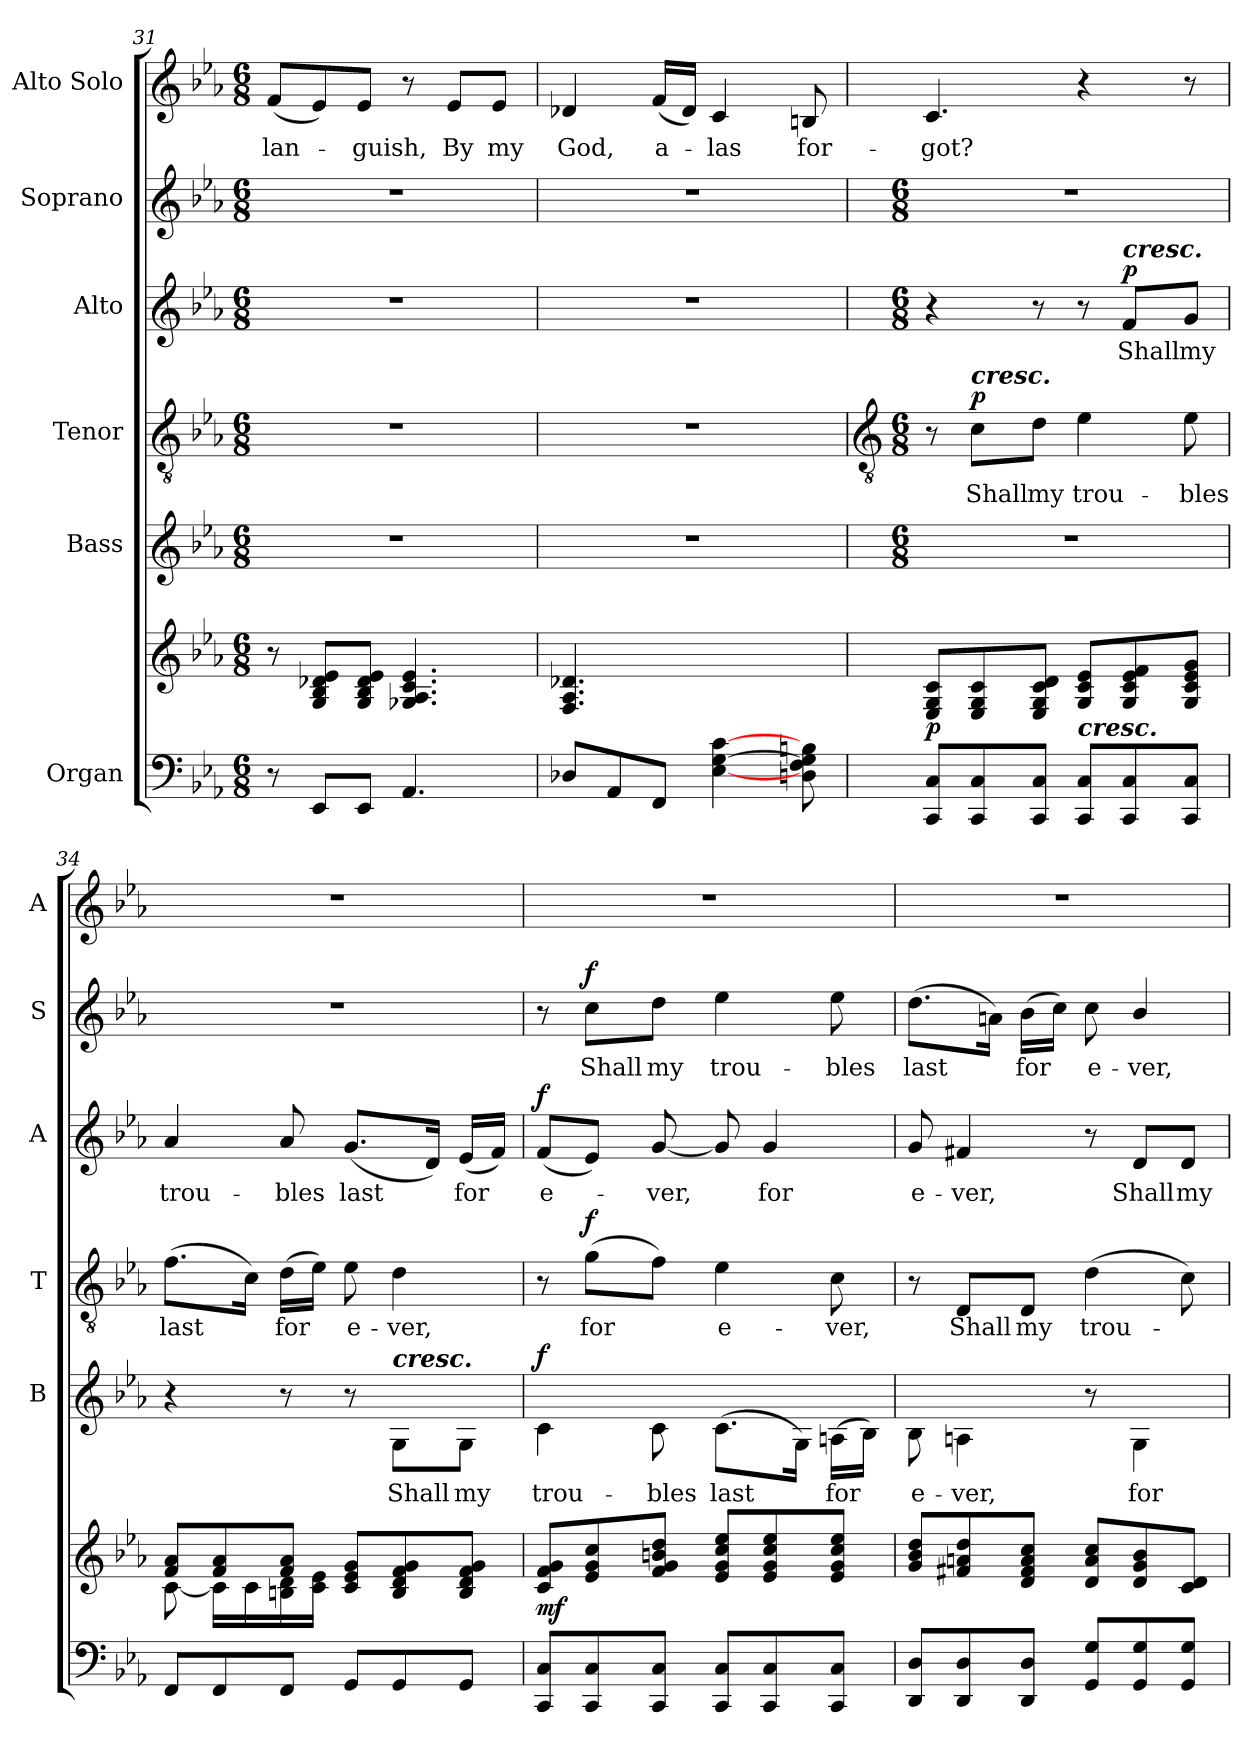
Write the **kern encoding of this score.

**kern	**kern	**dynam	**kern	**text	**dynam	**kern	**text	**dynam	**kern	**text	**dynam	**kern	**text	**dynam	**kern	**text
*part6	*part6	*part6	*part5	*part5	*part5	*part4	*part4	*part4	*part3	*part3	*part3	*part2	*part2	*part2	*part1	*part1
*staff7	*staff6	*staff6/7	*staff5	*staff5	*staff5	*staff4	*staff4	*staff4	*staff3	*staff3	*staff3	*staff2	*staff2	*staff2	*staff1	*staff1
*I"Organ	*	*	*I"Bass	*	*	*I"Tenor	*	*	*I"Alto	*	*	*I"Soprano	*	*	*I"Alto Solo	*
*	*	*	*I'B	*	*	*I'T	*	*	*I'A	*	*	*I'S	*	*	*I'A	*
*clefF4	*clefG2	*	*clefG2	*	*	*clefGv2	*	*	*clefG2	*	*	*clefG2	*	*	*clefG2	*
*k[b-e-a-]	*k[b-e-a-]	*	*k[b-e-a-]	*	*	*k[b-e-a-]	*	*	*k[b-e-a-]	*	*	*k[b-e-a-]	*	*	*k[b-e-a-]	*
*E-:	*E-:	*	*E-:	*	*	*E-:	*	*	*E-:	*	*	*E-:	*	*	*E-:	*
*M6/8	*M6/8	*	*M6/8	*	*	*M6/8	*	*	*M6/8	*	*	*M6/8	*	*	*M6/8	*
=31	=31	=31	=31	=31	=31	=31	=31	=31	=31	=31	=31	=31	=31	=31	=31	=31
!	!	!	!	!	!	!	!	!	!	!	!	!	!	!	!	!LO:LY:b
8r	8r	.	2.r	.	.	2.r	.	.	2.r	.	.	2.r	.	.	(<8f/L	lan-
8EE-/L	8G/ 8B-/ 8d-X/ 8e-/L	.	.	.	.	.	.	.	.	.	.	.	.	.	8e-/)	.
!	!	!	!	!	!	!	!	!	!	!	!	!	!	!	!	!LO:LY:b
8EE-/J	8G/ 8B-/ 8d-/ 8e-/J	.	.	.	.	.	.	.	.	.	.	.	.	.	8e-/J	guish,
4.AA-/	4.G-X/ 4.A-/ 4.c/ 4.e-/	.	.	.	.	.	.	.	.	.	.	.	.	.	8r	.
!	!	!	!	!	!	!	!	!	!	!	!	!	!	!	!	!LO:LY:b
.	.	.	.	.	.	.	.	.	.	.	.	.	.	.	8e-/L	By
!	!	!	!	!	!	!	!	!	!	!	!	!	!	!	!	!LO:LY:b
.	.	.	.	.	.	.	.	.	.	.	.	.	.	.	8e-/J	my
=32	=32	=32	=32	=32	=32	=32	=32	=32	=32	=32	=32	=32	=32	=32	=32	=32
!	!	!	!	!	!	!	!	!	!	!	!	!	!	!	!	!LO:LY:b
8D-X/L	4.F/ 4.A-/ 4.d-X/	.	2.r	.	.	2.r	.	.	2.r	.	.	2.r	.	.	4d-X/	God,
8AA-/	.	.	.	.	.	.	.	.	.	.	.	.	.	.	.	.
!	!	!	!	!	!	!	!	!	!	!	!	!	!	!	!	!LO:LY:b
8FF/J	.	.	.	.	.	.	.	.	.	.	.	.	.	.	(<16f/LL	a-
.	.	.	.	.	.	.	.	.	.	.	.	.	.	.	16d-/JJ)	.
!	!	!	!	!	!	!	!	!	!	!	!	!	!	!	!	!LO:LY:b
[4E-\ [4G\ [4c\	8ryy	.	.	.	.	.	.	.	.	.	.	.	.	.	4c/	las
.	4ryy	.	.	.	.	.	.	.	.	.	.	.	.	.	.	.
!	!	!	!	!	!	!	!	!	!	!	!	!	!	!	!	!LO:LY:b
8Dn\ 8F\ 8G\] 8Bn\	.	.	.	.	.	.	.	.	.	.	.	.	.	.	8Bn/	for-
!!LO:PB:g=z
=33	=33	=33	=33	=33	=33	=33	=33	=33	=33	=33	=33	=33	=33	=33	=33	=33
*	*	*	*	*	*	*clefGv2	*	*	*	*	*	*	*	*	*	*
*	*	*	*M6/8	*	*	*M6/8	*	*	*M6/8	*	*	*M6/8	*	*	*	*
*	*^	*	*	*	*	*	*	*	*	*	*	*	*	*	*	*
!	!	!	!LO:DY:b	!	!	!	!	!	!	!	!	!	!	!	!	!	!LO:LY:b
8CC/ 8C/L	8E-/ 8G/ 8c/L	2ryy	p	2.r	.	.	8r	.	.	4r	.	.	2.r	.	.	4.c/	-got?
!	!	!	!	!	!	!	!LO:TX:a:Bi:t=cresc.	!	!	!	!	!	!	!	!	!	!
!	!	!	!	!	!	!	!	!LO:LY:b	!LO:DY:b	!	!	!	!	!	!	!	!
8CC/ 8C/	8E-/ 8G/ 8c/	.	.	.	.	.	8c\L	Shall	p	.	.	.	.	.	.	.	.
!	!	!	!	!	!	!	!	!LO:LY:b	!	!	!	!	!	!	!	!	!
8CC/ 8C/J	8E-/ 8G/ 8c/ 8d/J	.	.	.	.	.	8d\J	my	.	8r	.	.	.	.	.	.	.
!LO:TX:a:Bi:t=cresc.	!	!	!	!	!	!	!	!	!	!	!	!	!	!	!	!	!
!	!	!	!	!	!	!	!	!LO:LY:b	!	!	!	!	!	!	!	!	!
8CC/ 8C/L	8G/ 8c/ 8e-/L	.	.	.	.	.	4e-\	trou-	.	8r	.	.	.	.	.	4r	.
!	!	!	!	!	!	!	!	!	!	!LO:TX:a:Bi:t=cresc.	!	!	!	!	!	!	!
!	!	!	!	!	!	!	!	!	!	!	!LO:LY:b	!LO:DY:b	!	!	!	!	!
8CC/ 8C/	8G/ 8c/ 8e-/ 8f/	4ryy	.	.	.	.	.	.	.	8f/L	Shall	p	.	.	.	.	.
!	!	!	!	!	!	!	!	!LO:LY:b	!	!	!LO:LY:b	!	!	!	!	!	!
8CC/ 8C/J	8G/ 8c/ 8e-/ 8g/J	.	.	.	.	.	8e-\	-bles	.	8g/J	my	.	.	.	.	8r	.
=34	=34	=34	=34	=34	=34	=34	=34	=34	=34	=34	=34	=34	=34	=34	=34	=34	=34
!	!	!	!	!	!	!	!	!LO:LY:b	!	!	!LO:LY:b	!	!	!	!	!	!
8FF/L	8f/ 8a-/L	[8c\	.	4r	.	.	(>8.f\L	last	.	4a-/	trou-	.	2.r	.	.	2.r	.
8FF/	8f/ 8a-/	16c\LL]	.	.	.	.	.	.	.	.	.	.	.	.	.	.	.
.	.	16c\	.	.	.	.	16c\Jk)	.	.	.	.	.	.	.	.	.	.
!	!	!	!	!	!	!	!	!LO:LY:b	!	!	!LO:LY:b	!	!	!	!	!	!
8FF/J	8f/ 8a-/J	16Bn\ 16d\	.	8r	.	.	(>16d\LL	for	.	8a-/	-bles	.	.	.	.	.	.
.	.	16c\ 16e-\JJ	.	.	.	.	16e-\JJ)	.	.	.	.	.	.	.	.	.	.
!	!	!	!	!	!	!	!	!LO:LY:b	!	!	!LO:LY:b	!	!	!	!	!	!
8GG/L	8c/ 8e-/ 8g/L	8ryy	.	8r	.	.	8e-\	e-	.	(<8.g/L	last	.	.	.	.	.	.
!	!	!	!	!LO:TX:a:Bi:t=cresc.	!	!	!	!	!	!	!	!	!	!	!	!	!
!	!	!	!	!	!LO:LY:b	!	!	!LO:LY:b	!	!	!	!	!	!	!	!	!
8GG/	8B/ 8d/ 8f/ 8g/	4ryy	.	8G\L	Shall	.	4d\	-ver,	.	.	.	.	.	.	.	.	.
.	.	.	.	.	.	.	.	.	.	16d/Jk)	.	.	.	.	.	.	.
!	!	!	!	!	!LO:LY:b	!	!	!	!	!	!LO:LY:b	!	!	!	!	!	!
8GG/J	8B/ 8d/ 8f/ 8g/J	.	.	8G\J	my	.	.	.	.	(<16e-/LL	for	.	.	.	.	.	.
.	.	.	.	.	.	.	.	.	.	16f/JJ)	.	.	.	.	.	.	.
=35	=35	=35	=35	=35	=35	=35	=35	=35	=35	=35	=35	=35	=35	=35	=35	=35	=35
!	!	!	!LO:DY:b	!	!LO:LY:b	!LO:DY:b	!	!	!	!	!LO:LY:b	!LO:DY:b	!	!	!	!	!
8CC/ 8C/L	8c/ 8f/ 8g/L	2ryy	mf	4c\	trou-	f	8r	.	.	(<8f/L	e-	f	8r	.	.	2.r	.
!	!	!	!	!	!	!	!	!LO:LY:b	!LO:DY:b	!	!	!	!	!LO:LY:b	!LO:DY:b	!	!
8CC/ 8C/	8e-/ 8g/ 8cc/	.	.	.	.	.	(>8g\L	for	f	8e-/J)	.	.	8cc\L	Shall	f	.	.
!	!	!	!	!	!LO:LY:b	!	!	!	!	!	!LO:LY:b	!	!	!LO:LY:b	!	!	!
8CC/ 8C/J	8f/ 8g/ 8bn/ 8dd/J	.	.	8c\	-bles	.	8f\J)	.	.	[8g/	ver,	.	8dd\J	my	.	.	.
!	!	!	!	!	!LO:LY:b	!	!	!LO:LY:b	!	!	!	!	!	!LO:LY:b	!	!	!
8CC/ 8C/L	8e-/ 8g/ 8cc/ 8ee-/L	.	.	(>8.c\L	last	.	4e-\	e-	.	8g/]	.	.	4ee-\	trou-	.	.	.
!	!	!	!	!	!	!	!	!	!	!	!LO:LY:b	!	!	!	!	!	!
8CC/ 8C/	8e-/ 8g/ 8cc/ 8ee-/	4ryy	.	.	.	.	.	.	.	4g/	for	.	.	.	.	.	.
.	.	.	.	16G\Jk)	.	.	.	.	.	.	.	.	.	.	.	.	.
!	!	!	!	!	!LO:LY:b	!	!	!LO:LY:b	!	!	!	!	!	!LO:LY:b	!	!	!
8CC/ 8C/J	8e-/ 8g/ 8cc/ 8ee-/J	.	.	(>16An\LL	for	.	8c\	-ver,	.	.	.	.	8ee-\	-bles	.	.	.
.	.	.	.	16B-\JJ)	.	.	.	.	.	.	.	.	.	.	.	.	.
=36	=36	=36	=36	=36	=36	=36	=36	=36	=36	=36	=36	=36	=36	=36	=36	=36	=36
!	!	!	!	!	!LO:LY:b	!	!	!	!	!	!LO:LY:b	!	!	!LO:LY:b	!	!	!
8DD/ 8D/L	8g/ 8b-i/ 8dd/L	2ryy	.	8B-\	e-	.	8r	.	.	8g/	e-	.	(>8.dd\L	last	.	2.r	.
!	!	!	!	!	!LO:LY:b	!	!	!LO:LY:b	!	!	!LO:LY:b	!	!	!	!	!	!
8DD/ 8D/	8f#X/ 8an/ 8dd/	.	.	4An\	-ver,	.	8D/L	Shall	.	4f#X/	-ver,	.	.	.	.	.	.
.	.	.	.	.	.	.	.	.	.	.	.	.	16an\Jk)	.	.	.	.
!	!	!	!	!	!	!	!	!LO:LY:b	!	!	!	!	!	!LO:LY:b	!	!	!
8DD/ 8D/J	8d/ 8f#/ 8a/ 8cc/J	.	.	.	.	.	8D/J	my	.	.	.	.	(>16b-\LL	for	.	.	.
.	.	.	.	.	.	.	.	.	.	.	.	.	16cc\JJ)	.	.	.	.
!	!	!	!	!	!	!	!	!LO:LY:b	!	!	!	!	!	!LO:LY:b	!	!	!
8GG/ 8G/L	8d/ 8a/ 8cc/L	.	.	8r	.	.	(>4d\	trou-	.	8r	.	.	8cc\	e-	.	.	.
!	!	!	!	!	!LO:LY:b	!	!	!	!	!	!LO:LY:b	!	!	!LO:LY:b	!	!	!
8GG/ 8G/	8d/ 8g/ 8b-/	4ryy	.	4G\	for	.	.	.	.	8d/L	Shall	.	4b-/	-ver,	.	.	.
!	!	!	!	!	!	!	!	!	!	!	!LO:LY:b	!	!	!	!	!	!
8GG/ 8G/J	8c/ 8d/J	.	.	.	.	.	8c\)	.	.	8d/J	my	.	.	.	.	.	.
*	*v	*v	*	*	*	*	*	*	*	*	*	*	*	*	*	*	*
=	=	=	=	=	=	=	=	=	=	=	=	=	=	=	=	=
*-	*-	*-	*-	*-	*-	*-	*-	*-	*-	*-	*-	*-	*-	*-	*-	*-
